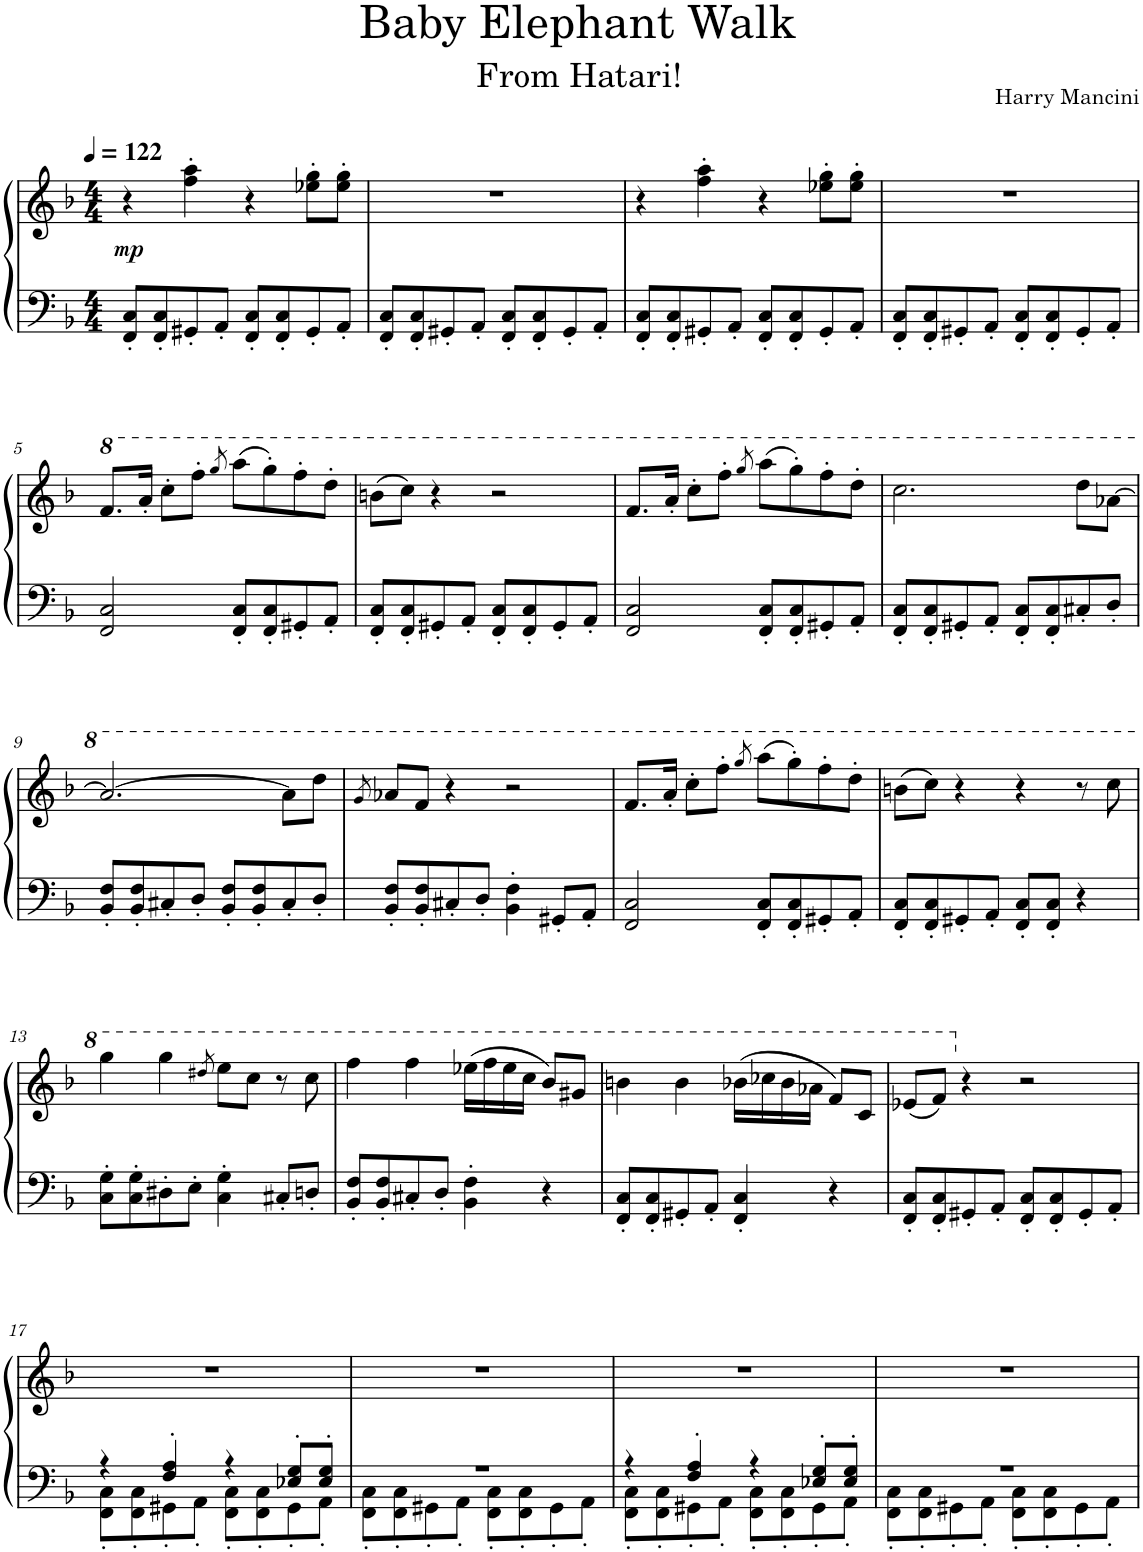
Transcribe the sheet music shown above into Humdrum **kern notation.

**kern	**kern	**dynam
*part1	*part1	*part1
*staff2	*staff1	*staff1/2
*I"Piano	*	*
*I'Pno.	*	*
*clefF4	*clefG2	*
*k[b-]	*k[b-]	*
*M4/4	*M4/4	*
*MM122	*MM122	*
=1	=1	=1
!	!	!LO:DY:b
8FF/' 8C/'L	4r	mp
8FF/' 8C/'	.	.
8GG#X'/	4ff\' 4aa\'	.
8AA'/J	.	.
8FF/' 8C/'L	4r	.
8FF/' 8C/'	.	.
8GG#'/	8ee-X\' 8gg\'L	.
8AA'/J	8ee-\' 8gg\'J	.
=2	=2	=2
8FF/' 8C/'L	1r	.
8FF/' 8C/'	.	.
8GG#X'/	.	.
8AA'/J	.	.
8FF/' 8C/'L	.	.
8FF/' 8C/'	.	.
8GG#'/	.	.
8AA'/J	.	.
=3	=3	=3
8FF/' 8C/'L	4r	.
8FF/' 8C/'	.	.
8GG#X'/	4ff\' 4aa\'	.
8AA'/J	.	.
8FF/' 8C/'L	4r	.
8FF/' 8C/'	.	.
8GG#'/	8ee-X\' 8gg\'L	.
8AA'/J	8ee-\' 8gg\'J	.
=4	=4	=4
8FF/' 8C/'L	1r	.
8FF/' 8C/'	.	.
8GG#X'/	.	.
8AA'/J	.	.
8FF/' 8C/'L	.	.
8FF/' 8C/'	.	.
8GG#'/	.	.
8AA'/J	.	.
!!LO:LB:g=z
=5	=5	=5
*	*8va	*
2FF/ 2C/	8.ff/L	.
.	16aa'/Jk	.
.	8ccc'\L	.
.	8fff'\J	.
.	8qggg/	.
8FF/' 8C/'L	(8aaa\L	.
8FF/' 8C/'	8ggg'\)	.
8GG#X'/	8fff'\	.
8AA'/J	8ddd'\J	.
=6	=6	=6
8FF/' 8C/'L	(8bbn\L	.
8FF/' 8C/'	8ccc\J)	.
8GG#X'/	4r	.
8AA'/J	.	.
8FF/' 8C/'L	2r	.
8FF/' 8C/'	.	.
8GG#'/	.	.
8AA'/J	.	.
=7	=7	=7
2FF/ 2C/	8.ff/L	.
.	16aa'/Jk	.
.	8ccc'\L	.
.	8fff'\J	.
.	8qggg/	.
8FF/' 8C/'L	(8aaa\L	.
8FF/' 8C/'	8ggg'\)	.
8GG#X'/	8fff'\	.
8AA'/J	8ddd'\J	.
=8	=8	=8
8FF/' 8C/'L	2.ccc\	.
8FF/' 8C/'	.	.
8GG#X'/	.	.
8AA'/J	.	.
8FF/' 8C/'L	.	.
8FF/' 8C/'	.	.
8C#X'/	8ddd\L	.
8D'/J	[8aa-X\J	.
!!LO:LB:g=z
=9	=9	=9
8BB-/' 8F/'L	2.aa-/_	.
8BB-/' 8F/'	.	.
8C#X'/	.	.
8D'/J	.	.
8BB-/' 8F/'L	.	.
8BB-/' 8F/'	.	.
8C#'/	8aa-\L]	.
8D'/J	8ddd\J	.
=10	=10	=10
.	8qgg/	.
8BB-/' 8F/'L	8aa-X/L	.
8BB-/' 8F/'	8ff/J	.
8C#X'/	4r	.
8D'/J	.	.
4BB-\' 4F\'	2r	.
8GG#X'/L	.	.
8AA'/J	.	.
=11	=11	=11
2FF/ 2C/	8.ff/L	.
.	16aa'/Jk	.
.	8ccc'\L	.
.	8fff'\J	.
.	8qggg/	.
8FF/' 8C/'L	(8aaa\L	.
8FF/' 8C/'	8ggg'\)	.
8GG#X'/	8fff'\	.
8AA'/J	8ddd'\J	.
=12	=12	=12
8FF/' 8C/'L	(8bbn\L	.
8FF/' 8C/'	8ccc\J)	.
8GG#X'/	4r	.
8AA'/J	.	.
8FF/' 8C/'L	4r	.
8FF/' 8C/'J	.	.
4r	8r	.
.	8ccc\	.
!!LO:LB:g=z
=13	=13	=13
8C\' 8G\'L	4ggg\	.
8C\' 8G\'	.	.
8D#X'\	4ggg\	.
8E'\J	.	.
.	8qddd#X/	.
4C\' 4G\'	8eee\L	.
.	8ccc\J	.
8C#X'/L	8r	.
8Dn'/J	8ccc\	.
=14	=14	=14
8BB-/' 8F/'L	4fff\	.
8BB-/' 8F/'	.	.
8C#X'/	4fff\	.
8D'/J	.	.
4BB-\' 4F\'	(16eee-X\LL	.
.	16fff\	.
.	16eee-\	.
.	16ccc\JJ	.
4r	8bb-/L)	.
.	8gg#X/J	.
=15	=15	=15
8FF/' 8C/'L	4bbn\	.
8FF/' 8C/'	.	.
8GG#X'/	4bb\	.
8AA'/J	.	.
4FF/' 4C/'	(16bb-X\LL	.
.	16ccc-X\	.
.	16bb-\	.
.	16aa-X\JJ	.
4r	8ff/L)	.
.	8cc/J	.
=16	=16	=16
8FF/' 8C/'L	(8ee-X/L	.
8FF/' 8C/'	8ff/J)	.
*	*X8va	*
8GG#X'/	4r	.
8AA'/J	.	.
8FF/' 8C/'L	2r	.
8FF/' 8C/'	.	.
8GG#'/	.	.
8AA'/J	.	.
!!LO:LB:g=z
=17	=17	=17
*^	*	*
4r	8FF\' 8C\'L	1r	.
.	8FF\' 8C\'	.	.
4F/' 4A/'	8GG#X'\	.	.
.	8AA'\J	.	.
4r	8FF\' 8C\'L	.	.
.	8FF\' 8C\'	.	.
8E-X/' 8G/'L	8GG#'\	.	.
8E-/' 8G/'J	8AA'\J	.	.
=18	=18	=18	=18
1r	8FF\' 8C\'L	1r	.
.	8FF\' 8C\'	.	.
.	8GG#X'\	.	.
.	8AA'\J	.	.
.	8FF\' 8C\'L	.	.
.	8FF\' 8C\'	.	.
.	8GG#'\	.	.
.	8AA'\J	.	.
=19	=19	=19	=19
4r	8FF\' 8C\'L	1r	.
.	8FF\' 8C\'	.	.
4F/' 4A/'	8GG#X'\	.	.
.	8AA'\J	.	.
4r	8FF\' 8C\'L	.	.
.	8FF\' 8C\'	.	.
8E-X/' 8G/'L	8GG#'\	.	.
8E-/' 8G/'J	8AA'\J	.	.
=20	=20	=20	=20
1r	8FF\' 8C\'L	1r	.
.	8FF\' 8C\'	.	.
.	8GG#X'\	.	.
.	8AA'\J	.	.
.	8FF\' 8C\'L	.	.
.	8FF\' 8C\'	.	.
.	8GG#'\	.	.
.	8AA'\J	.	.
*v	*v	*	*
=	=	=
*-	*-	*-
